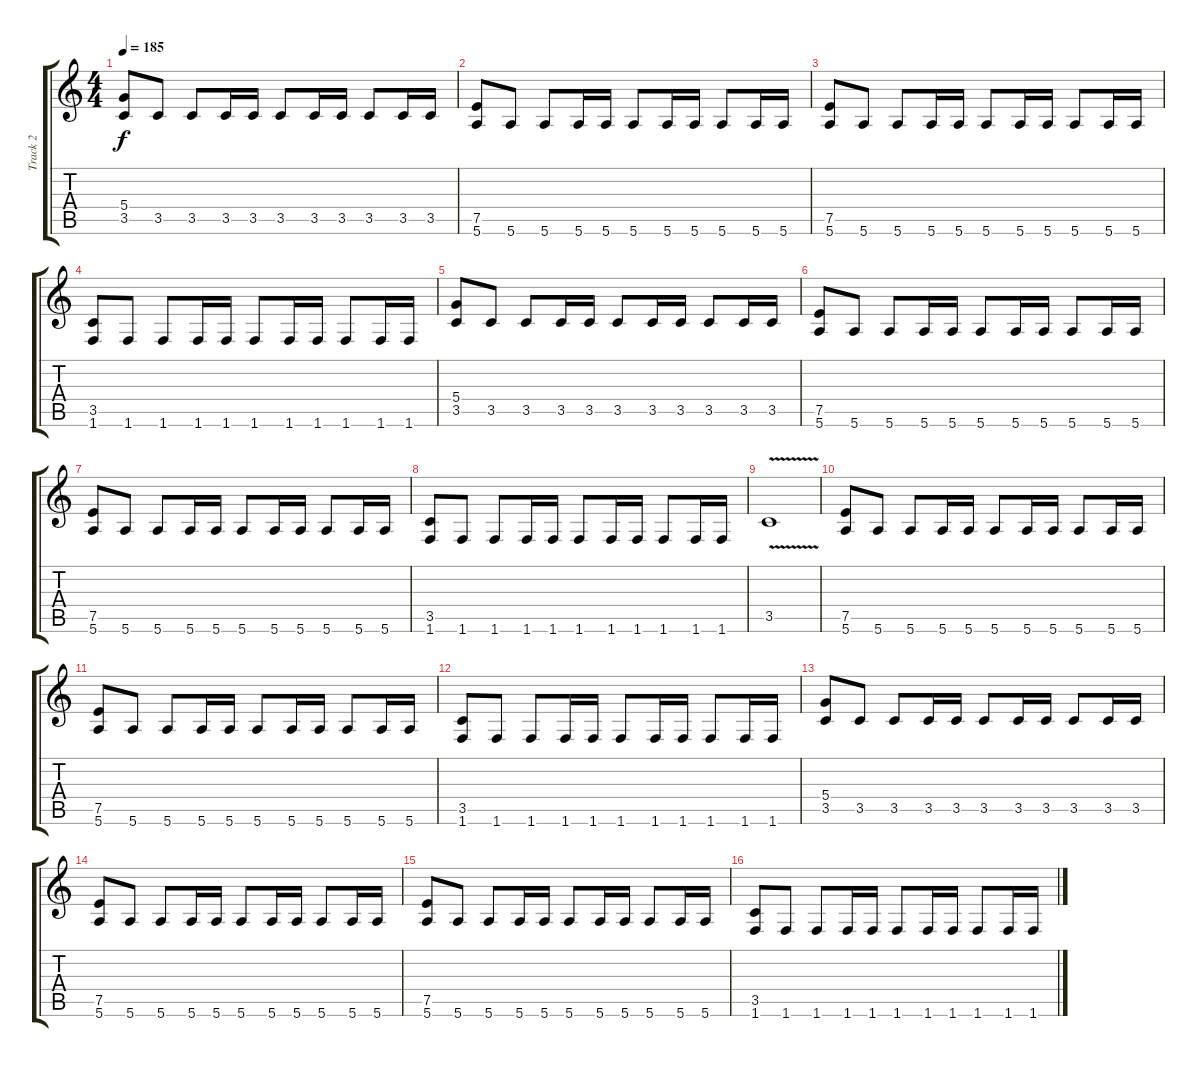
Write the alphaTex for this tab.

\track ("Track 2" "Track 2") {instrument distortionguitar}
\staff {score tabs}
\tuning (E4 B3 G3 D3 A2 E2) {hide}
\ts (4 4)
\tempo 185
\clef g2
\ks c
(5.4 3.5).8{dy f} 3.5.8 3.5.8 3.5.16 3.5.16 3.5.8 3.5.16 3.5.16 3.5.8 3.5.16 3.5.16 |
(7.5 5.6).8 5.6.8 5.6.8 5.6.16 5.6.16 5.6.8 5.6.16 5.6.16 5.6.8 5.6.16 5.6.16 |
(7.5 5.6).8 5.6.8 5.6.8 5.6.16 5.6.16 5.6.8 5.6.16 5.6.16 5.6.8 5.6.16 5.6.16 |
(3.5 1.6).8 1.6.8 1.6.8 1.6.16 1.6.16 1.6.8 1.6.16 1.6.16 1.6.8 1.6.16 1.6.16 |
(5.4 3.5).8 3.5.8 3.5.8 3.5.16 3.5.16 3.5.8 3.5.16 3.5.16 3.5.8 3.5.16 3.5.16 |
(7.5 5.6).8 5.6.8 5.6.8 5.6.16 5.6.16 5.6.8 5.6.16 5.6.16 5.6.8 5.6.16 5.6.16 |
(7.5 5.6).8 5.6.8 5.6.8 5.6.16 5.6.16 5.6.8 5.6.16 5.6.16 5.6.8 5.6.16 5.6.16 |
(3.5 1.6).8 1.6.8 1.6.8 1.6.16 1.6.16 1.6.8 1.6.16 1.6.16 1.6.8 1.6.16 1.6.16 |
3.5{v}.1 |
(7.5 5.6).8 5.6.8 5.6.8 5.6.16 5.6.16 5.6.8 5.6.16 5.6.16 5.6.8 5.6.16 5.6.16 |
(7.5 5.6).8 5.6.8 5.6.8 5.6.16 5.6.16 5.6.8 5.6.16 5.6.16 5.6.8 5.6.16 5.6.16 |
(3.5 1.6).8 1.6.8 1.6.8 1.6.16 1.6.16 1.6.8 1.6.16 1.6.16 1.6.8 1.6.16 1.6.16 |
(5.4 3.5).8 3.5.8 3.5.8 3.5.16 3.5.16 3.5.8 3.5.16 3.5.16 3.5.8 3.5.16 3.5.16 |
(7.5 5.6).8 5.6.8 5.6.8 5.6.16 5.6.16 5.6.8 5.6.16 5.6.16 5.6.8 5.6.16 5.6.16 |
(7.5 5.6).8 5.6.8 5.6.8 5.6.16 5.6.16 5.6.8 5.6.16 5.6.16 5.6.8 5.6.16 5.6.16 |
(3.5 1.6).8 1.6.8 1.6.8 1.6.16 1.6.16 1.6.8 1.6.16 1.6.16 1.6.8 1.6.16 1.6.16
